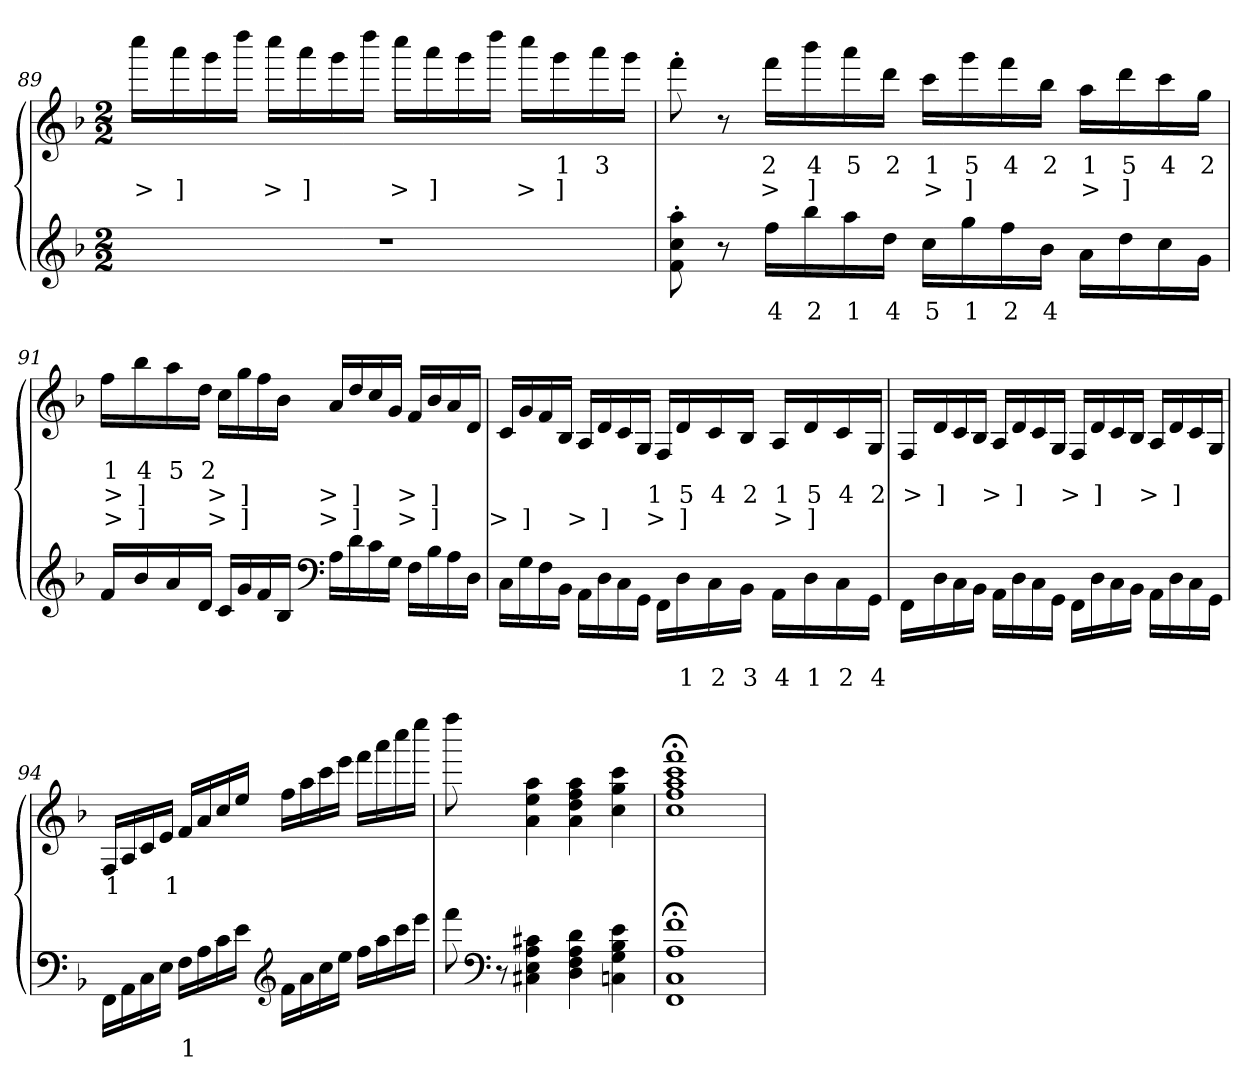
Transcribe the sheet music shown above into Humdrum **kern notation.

**kern	**text	**text	**kern	**text	**text	**text
*part2	*part2	*part2	*part1	*part1	*part1	*part1
*staff2	*staff2	*staff2	*staff1	*staff1	*staff1	*staff1
*clefG2	*	*	*clefG2	*	*	*
*k[b-]	*	*	*k[b-]	*	*	*
*M2/2	*	*	*M2/2	*	*	*
=89	=89	=89	=89	=89	=89	=89
1r	.	.	16ccccLL	.	>	.
.	.	.	16aaa	.	]	.
.	.	.	16ggg	.	.	.
.	.	.	16ddddJJ	.	.	.
.	.	.	16ccccLL	.	>	.
.	.	.	16aaa	.	]	.
.	.	.	16ggg	.	.	.
.	.	.	16ddddJJ	.	.	.
.	.	.	16ccccLL	.	>	.
.	.	.	16aaa	.	]	.
.	.	.	16ggg	.	.	.
.	.	.	16ddddJJ	.	.	.
.	.	.	16ccccLL	.	>	.
.	.	.	16ggg	1	]	.
.	.	.	16aaa	3	.	.
.	.	.	16gggJJ	.	.	.
=90	=90	=90	=90	=90	=90	=90
8aa'> 8cc'> 8f'>	.	.	8fff'>	.	.	.
8r	.	.	8r	.	f	.
16ffLL	4	.	16fffLL	2	>	.
16bb-	2	.	16bbb-	4	]	.
16aa	1	.	16aaa	5	.	.
16ddJJ	4	.	16dddJJ	2	.	.
16ccLL	5	.	16cccLL	1	>	.
16gg	1	.	16ggg	5	]	.
16ff	2	.	16fff	4	.	.
16b-JJ	4	.	16bb-JJ	2	.	.
16aLL	.	.	16aaLL	1	>	.
16dd	.	.	16ddd	5	]	.
16cc	.	.	16ccc	4	.	.
16gJJ	.	.	16ggJJ	2	.	.
=91	=91	=91	=91	=91	=91	=91
16fLL	.	.	16ffLL	1	>	>
16b-	.	.	16bb-	4	]	]
16a	.	.	16aa	5	.	.
16dJJ	.	.	16ddJJ	2	.	.
16cLL	.	.	16ccLL	.	>	>
16g	.	.	16gg	.	]	]
16f	.	.	16ff	.	.	.
16B-JJ	.	.	16b-JJ	.	.	.
*clefF4	*	*	*	*	*	*
16ALL	.	.	16a/LL	.	>	>
16d	.	.	16dd	.	]	]
16c	.	.	16cc	.	.	.
16GJJ	.	.	16gJJ	.	.	.
16FLL	.	.	16fLL	.	>	>
16B-	.	.	16b-	.	]	]
16A	.	.	16a	.	.	.
16DJJ	.	.	16dJJ	.	.	.
=92	=92	=92	=92	=92	=92	=92
16C\LL	.	.	16cLL	.	.	>
16G	.	.	16g	.	.	]
16F	.	.	16f	.	.	.
16BB-JJ	.	.	16B-JJ	.	.	.
16AA\LL	.	.	16ALL	.	.	>
16D	.	.	16d	.	.	]
16C	.	.	16c	.	.	.
16GGJJ	.	.	16GJJ	.	.	.
16FF\LL	.	.	16FLL	.	1	>
16D	.	1	16d	.	5	]
16C	.	2	16c	.	4	.
16BB-JJ	.	3	16B-JJ	.	2	.
16AA\LL	.	4	16ALL	.	1	>
16D	.	1	16d	.	5	]
16C	.	2	16c	.	4	.
16GGJJ	.	4	16GJJ	.	2	.
=93	=93	=93	=93	=93	=93	=93
16FF\LL	.	.	16FLL	.	>	.
16D	.	.	16d	.	]	.
16C	.	.	16c	.	.	.
16BB-JJ	.	.	16B-JJ	.	.	.
16AA\LL	.	.	16ALL	.	>	.
16D	.	.	16d	.	]	.
16C	.	.	16c	.	.	.
16GGJJ	.	.	16GJJ	.	.	.
16FF\LL	.	.	16FLL	.	>	.
16D	.	.	16d	.	]	.
16C	.	.	16c	.	.	.
16BB-JJ	.	.	16B-JJ	.	.	.
16AA\LL	.	.	16ALL	.	>	.
16D	.	.	16d	.	]	.
16C	.	.	16c	.	.	.
16GGJJ	.	.	16GJJ	.	.	.
=94	=94	=94	=94	=94	=94	=94
16FF\LL	.	.	16FLL	1	.	.
16AA	.	.	16A	.	.	.
16C	.	.	16c	.	.	.
16EJJ	.	.	16eJJ	.	.	.
16FLL	1	.	16f/LL	1	.	.
16A	.	.	16a	.	.	.
16c	.	.	16cc	.	.	.
16eJJ	.	.	16eeJJ	.	.	.
*clefG2	*	*	*	*	*	*
16fLL	.	.	16ffLL	.	.	.
16a	.	.	16aa	.	.	.
16cc	.	.	16ccc	.	.	.
16eeJJ	.	.	16eeeJJ	.	.	.
16ffLL	.	.	16fffLL	.	.	.
16aa	.	.	16aaa	.	.	.
16ccc	.	.	16cccc	.	.	.
16eeeJJ	.	.	16eeeeJJ	.	.	.
=95	=95	=95	=95	=95	=95	=95
8fff	.	.	8ffff	.	.	.
*clefF4	*	*	*	*	*	*
8r	.	.	8ryy	.	.	.
4c#X 4A 4E 4C#X	.	.	4aa 4ee 4a	.	.	.
4d 4A 4F 4D	.	.	4aa 4ff 4dd 4a	.	.	.
4e 4B- 4G 4Cn	.	.	4ccc 4gg 4cc	.	.	.
=96	=96	=96	=96	=96	=96	=96
1f;< 1A;< 1C;< 1FF;<	.	.	1fff;< 1ccc;< 1aa;< 1ff;< 1cc;<	.	.	.
=	=	=	=	=	=	=
*-	*-	*-	*-	*-	*-	*-
